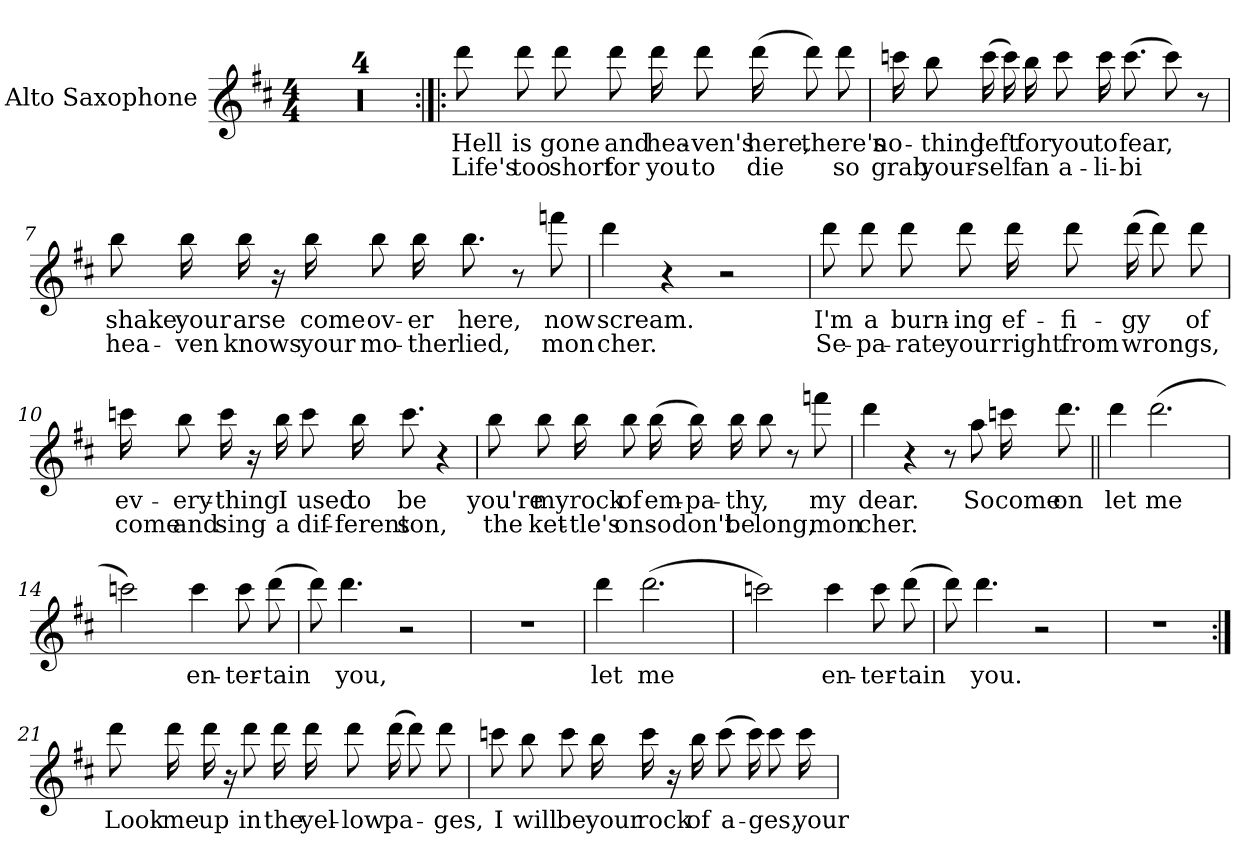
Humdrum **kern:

**kern	**text	**text
*part1	*part1	*part1
*staff1	*staff1	*staff1
*I"Alto Saxophone	*	*
*I'A. Sax.	*	*
*clefG2	*	*
*ITrd5c9	*	*
*k[b-]	*	*
*F:	*	*
*M4/4	*	*
*MM124	*	*
=1!|:	=1!|:	=1!|:
1r	.	.
=2	=2	=2
1r	.	.
=3	=3	=3
1r	.	.
=4	=4	=4
1r	.	.
=5:|!|:	=5:|!|:	=5:|!|:
8ffL	-Hell	-Life's
8ff	-is	-too
8ff	-gone	-short
8ff	-and	-for
16ffLL	-hea-	-you
8ff	-ven's	-to
(16ff	-here,	-die
8ffL)	-there's	.
8ff	.	-so
=6	=6	=6
16ee-LL	-no-	-grab
8dd	-thing	-your-
(16ee-	-left	-self
16ee-LL)	.	.
16dd	-for	-an
8ee-	-you	-a-
16ee-LL	-to	-li-
(8.ee-	-fear,	-bi
8ee-L)	.	.
8r	.	.
=7	=7	=7
8ddL	-shake	-hea-
16dd	-your	-ven
16dd	-arse	-knows
16r	.	.
16dd	-come	-your
8dd	-ov-	-mo-
16ddLL	-er	-ther
8.dd	-here,	-lied,
8r	.	.
8aa-	-now	-mon
=8	=8	=8
4ff	-scream.	-cher.
4r	.	.
2r	.	.
=9	=9	=9
8ffL	-I'm	-Se-
8ff	-a	-pa-
8ff	-burn-	-rate
8ff	-ing	-your
16ffLL	-ef-	-right
8ff	-fi-	-from
(16ff	-gy	-wrongs,
8ffL)	.	.
8ff	-of	.
=10	=10	=10
16ee-LL	-ev-	-come
8dd	-ery-	-and
16ee-	-thing	-sing
16r	.	.
16dd	-I	-a
8ee-	-used	-dif-
16ddLL	-to	-ferent
8.ee-	-be	-son,
4r	.	.
=11	=11	=11
8ddL	-you're	-the
8dd	-my	-ket-
16ddLL	-rock	-tle's
8dd	-of	-on
(16dd	-em-	-so
16ddLL)	-pa-	-don't
16dd	-thy,	-be
8dd	.	-long,
8r	.	.
8aa-	-my	-mon
=12	=12	=12
4ff	-dear.	-cher.
4r	.	.
8r	.	.
8cc	-So	.
16ee-LL	-come	.
8.ff	-on	.
=13||	=13||	=13||
4ff	-let	.
(2.ff	-me	.
=14	=14	=14
2ee-)	.	.
4ee-	-en-	.
8ee-L	-ter-	.
(8ff	-tain	.
=15	=15	=15
8ffL)	.	.
4.ff	-you,	.
2r	.	.
=16	=16	=16
1r	.	.
=17	=17	=17
4ff	-let	.
(2.ff	-me	.
=18	=18	=18
2ee-)	.	.
4ee-	-en-	.
8ee-L	-ter-	.
(8ff	-tain	.
=19	=19	=19
8ffL)	.	.
4.ff	-you.	.
2r	.	.
=20	=20	=20
1r	.	.
=21:|!	=21:|!	=21:|!
8ffL	-Look	.
16ff	-me	.
16ff	-up	.
16r	.	.
8ff	-in	.
16ff	-the	.
16ffLL	-yel-	.
8ff	-low	.
(16ff	-pa-	.
8ffL)	.	.
8ff	-ges,	.
=22	=22	=22
8ee-L	-I	.
8dd	-will	.
8ee-L	-be	.
16dd	-your	.
16ee-	-rock	.
16r	.	.
16dd	-of	.
(8ee-	-a-	.
16ee-LL)	.	.
8ee-	-ges,	.
16ee-	-your	.
=	=	=
*-	*-	*-
